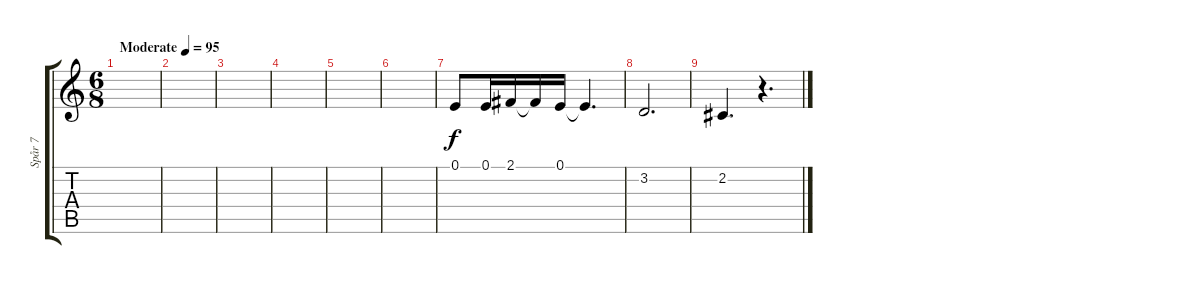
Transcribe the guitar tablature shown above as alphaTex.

\track ("Spår 7" "Spår 7") {instrument clarinet}
\staff {score tabs}
\tuning (E4 B3 G3 D3 A2 E2) {hide}
\ts (6 8)
\tempo (95 "Moderate")
\clef g2
\ks c
|
|
|
|
|
|
0.1.8 0.1.16 2.1.16 2.1{t}.16 0.1.16 0.1{t}.4{d} |
3.2.2{d} |
2.2.4{d} r.4{d}
